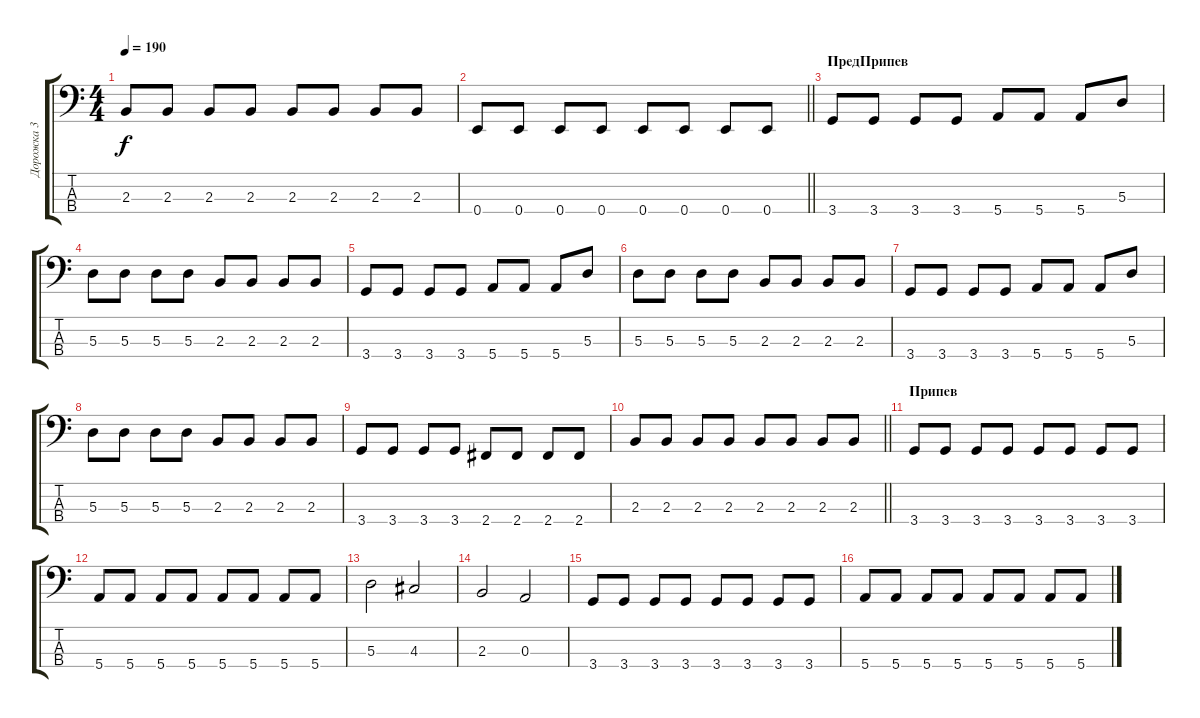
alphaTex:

\track ("Дорожка 3" "Дорожка 3") {instrument electricbassfinger}
\staff {score tabs}
\tuning (G2 D2 A1 E1) {hide}
\ts (4 4)
\tempo 190
\clef f4
\ks c
2.3.8{dy f} 2.3.8 2.3.8 2.3.8 2.3.8 2.3.8 2.3.8 2.3.8 |
\barLineRight lightlight
0.4.8 0.4.8 0.4.8 0.4.8 0.4.8 0.4.8 0.4.8 0.4.8 |
\section ("" "ПредПрипев")
3.4.8 3.4.8 3.4.8 3.4.8 5.4.8 5.4.8 5.4.8 5.3.8 |
5.3.8 5.3.8 5.3.8 5.3.8 2.3.8 2.3.8 2.3.8 2.3.8 |
3.4.8 3.4.8 3.4.8 3.4.8 5.4.8 5.4.8 5.4.8 5.3.8 |
5.3.8 5.3.8 5.3.8 5.3.8 2.3.8 2.3.8 2.3.8 2.3.8 |
3.4.8 3.4.8 3.4.8 3.4.8 5.4.8 5.4.8 5.4.8 5.3.8 |
5.3.8 5.3.8 5.3.8 5.3.8 2.3.8 2.3.8 2.3.8 2.3.8 |
3.4.8 3.4.8 3.4.8 3.4.8 2.4.8 2.4.8 2.4.8 2.4.8 |
\barLineRight lightlight
2.3.8 2.3.8 2.3.8 2.3.8 2.3.8 2.3.8 2.3.8 2.3.8 |
\section ("" "Припев")
3.4.8 3.4.8 3.4.8 3.4.8 3.4.8 3.4.8 3.4.8 3.4.8 |
5.4.8 5.4.8 5.4.8 5.4.8 5.4.8 5.4.8 5.4.8 5.4.8 |
5.3.2 4.3.2 |
2.3.2 0.3.2 |
3.4.8 3.4.8 3.4.8 3.4.8 3.4.8 3.4.8 3.4.8 3.4.8 |
5.4.8 5.4.8 5.4.8 5.4.8 5.4.8 5.4.8 5.4.8 5.4.8
